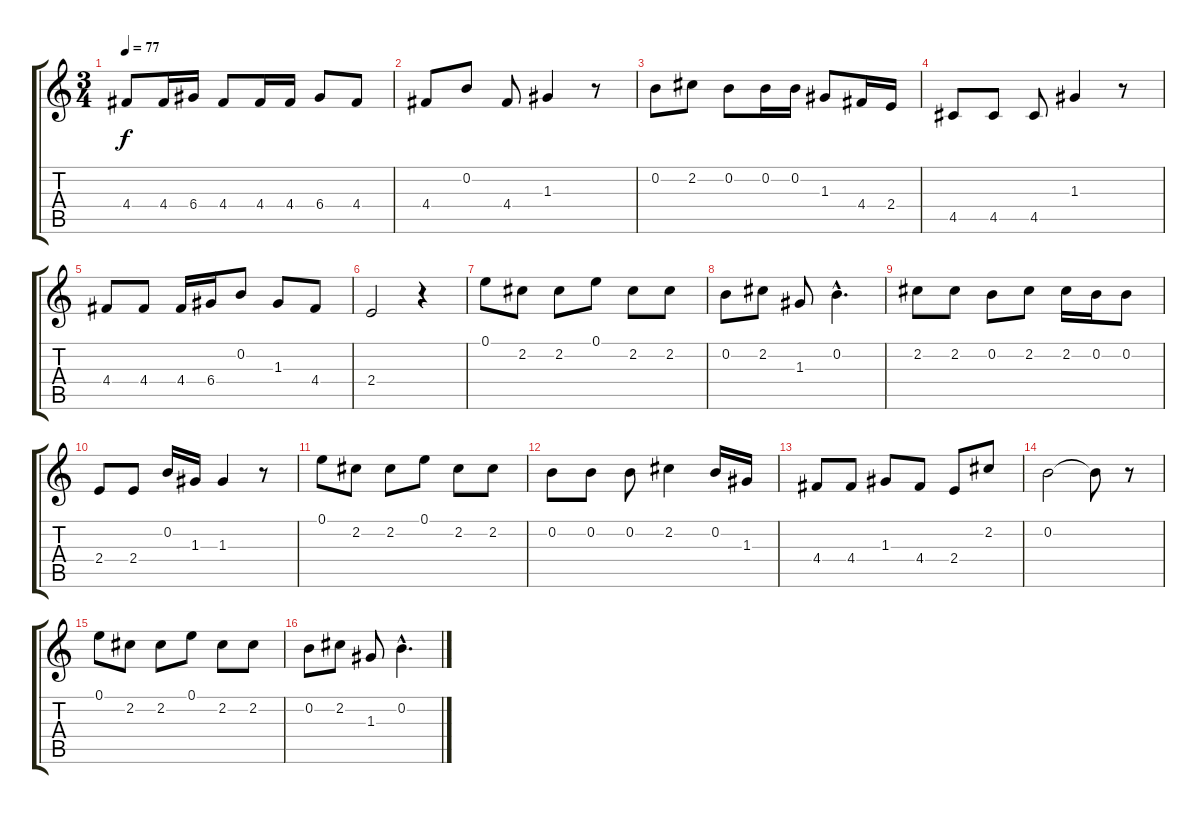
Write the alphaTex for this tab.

\track "" {instrument contrabass}
\staff {score tabs}
\tuning (E4 B3 G3 D3 A2 E2) {hide}
\ts (3 4)
\tempo 77
\clef g2
\ks c
4.4.8{dy f} 4.4.16 6.4.16 4.4.8 4.4.16 4.4.16 6.4.8 4.4.8 |
4.4.8 0.2.8 4.4.8 1.3.4 r.8 |
0.2.8 2.2.8 0.2.8 0.2.16 0.2.16 1.3.8 4.4.16 2.4.16 |
4.5.8 4.5.8 4.5.8 1.3.4 r.8 |
4.4.8 4.4.8 4.4.16 6.4.16 0.2.8 1.3.8 4.4.8 |
2.4.2 r.4 |
0.1.8 2.2.8 2.2.8 0.1.8 2.2.8 2.2.8 |
0.2.8 2.2.8 1.3.8 0.2{hac}.4{d} |
2.2.8 2.2.8 0.2.8 2.2.8 2.2.16 0.2.16 0.2.8 |
2.4.8 2.4.8 0.2.16 1.3.16 1.3.4 r.8 |
0.1.8 2.2.8 2.2.8 0.1.8 2.2.8 2.2.8 |
0.2.8 0.2.8 0.2.8 2.2.4 0.2.16 1.3.16 |
4.4.8 4.4.8 1.3.8 4.4.8 2.4.8 2.2.8 |
0.2.2 0.2{t}.8 r.8 |
0.1.8 2.2.8 2.2.8 0.1.8 2.2.8 2.2.8 |
0.2.8 2.2.8 1.3.8 0.2{hac}.4{d}
